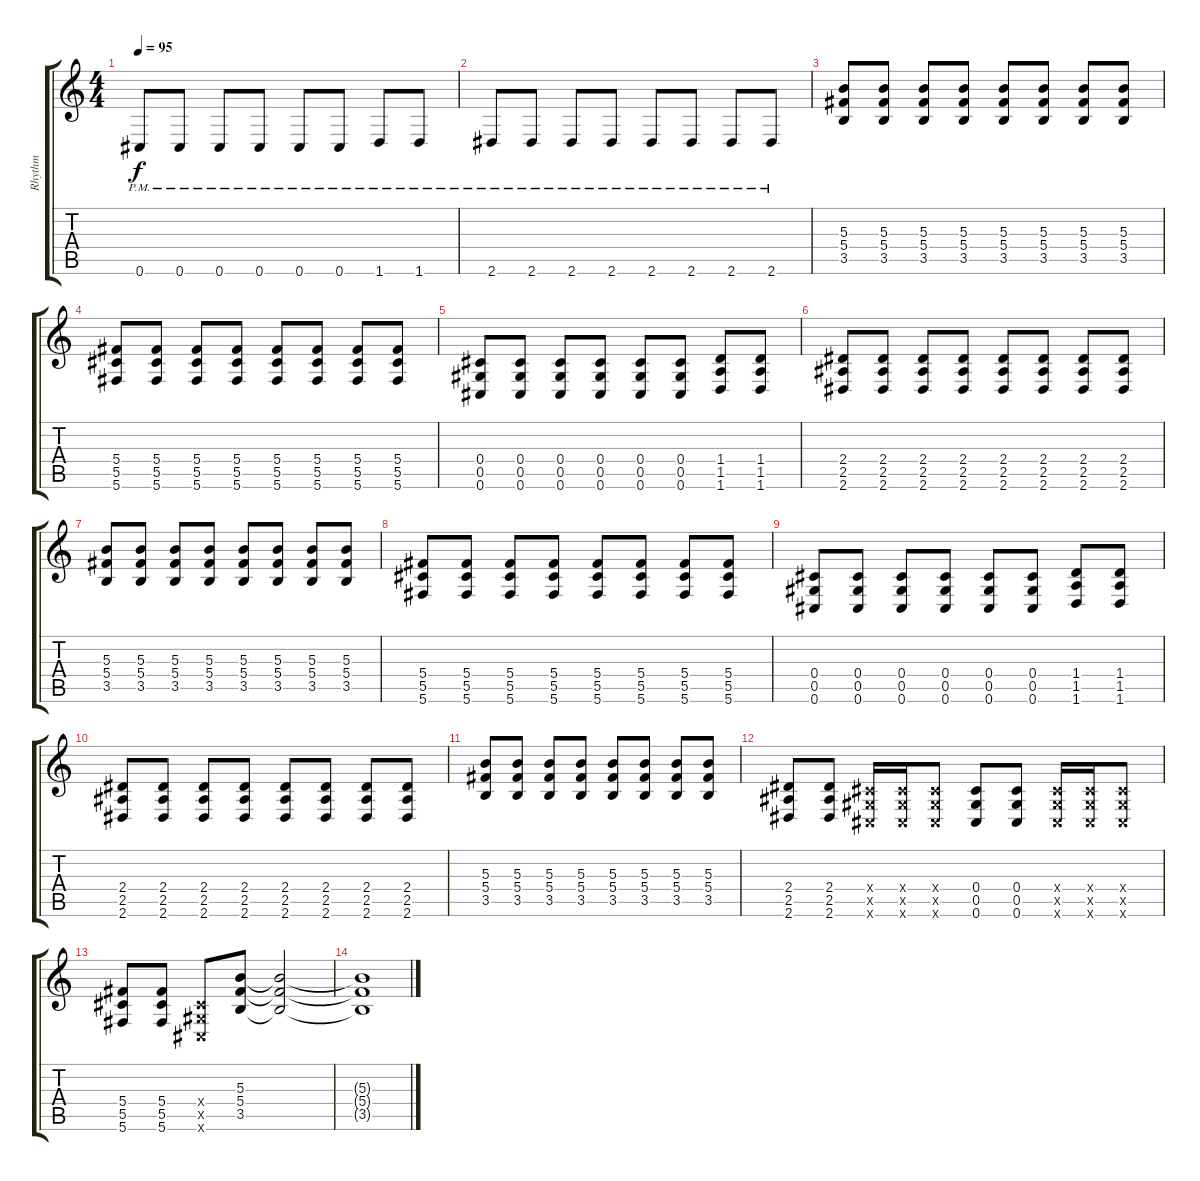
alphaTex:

\track ("Rhythm" "Rhythm") {instrument distortionguitar}
\staff {score tabs}
\tuning (Eb4 Bb3 Gb3 Db3 Ab2 Db2) {hide}
\ts (4 4)
\tempo 95
\clef g2
\ks c
0.6{pm}.8{dy f} 0.6{pm}.8 0.6{pm}.8 0.6{pm}.8 0.6{pm}.8 0.6{pm}.8 1.6{pm}.8 1.6{pm}.8 |
2.6{pm}.8 2.6{pm}.8 2.6{pm}.8 2.6{pm}.8 2.6{pm}.8 2.6{pm}.8 2.6{pm}.8 2.6{pm}.8 |
(5.3 5.4 3.5).8 (5.3 5.4 3.5).8 (5.3 5.4 3.5).8 (5.3 5.4 3.5).8 (5.3 5.4 3.5).8 (5.3 5.4 3.5).8 (5.3 5.4 3.5).8 (5.3 5.4 3.5).8 |
(5.4 5.5 5.6).8 (5.4 5.5 5.6).8 (5.4 5.5 5.6).8 (5.4 5.5 5.6).8 (5.4 5.5 5.6).8 (5.4 5.5 5.6).8 (5.4 5.5 5.6).8 (5.4 5.5 5.6).8 |
(0.4 0.5 0.6).8 (0.4 0.5 0.6).8 (0.4 0.5 0.6).8 (0.4 0.5 0.6).8 (0.4 0.5 0.6).8 (0.4 0.5 0.6).8 (1.4 1.5 1.6).8 (1.4 1.5 1.6).8 |
(2.4 2.5 2.6).8 (2.4 2.5 2.6).8 (2.4 2.5 2.6).8 (2.4 2.5 2.6).8 (2.4 2.5 2.6).8 (2.4 2.5 2.6).8 (2.4 2.5 2.6).8 (2.4 2.5 2.6).8 |
(5.3 5.4 3.5).8 (5.3 5.4 3.5).8 (5.3 5.4 3.5).8 (5.3 5.4 3.5).8 (5.3 5.4 3.5).8 (5.3 5.4 3.5).8 (5.3 5.4 3.5).8 (5.3 5.4 3.5).8 |
(5.4 5.5 5.6).8 (5.4 5.5 5.6).8 (5.4 5.5 5.6).8 (5.4 5.5 5.6).8 (5.4 5.5 5.6).8 (5.4 5.5 5.6).8 (5.4 5.5 5.6).8 (5.4 5.5 5.6).8 |
(0.4 0.5 0.6).8 (0.4 0.5 0.6).8 (0.4 0.5 0.6).8 (0.4 0.5 0.6).8 (0.4 0.5 0.6).8 (0.4 0.5 0.6).8 (1.4 1.5 1.6).8 (1.4 1.5 1.6).8 |
(2.4 2.5 2.6).8 (2.4 2.5 2.6).8 (2.4 2.5 2.6).8 (2.4 2.5 2.6).8 (2.4 2.5 2.6).8 (2.4 2.5 2.6).8 (2.4 2.5 2.6).8 (2.4 2.5 2.6).8 |
(5.3 5.4 3.5).8 (5.3 5.4 3.5).8 (5.3 5.4 3.5).8 (5.3 5.4 3.5).8 (5.3 5.4 3.5).8 (5.3 5.4 3.5).8 (5.3 5.4 3.5).8 (5.3 5.4 3.5).8 |
(2.4 2.5 2.6).8{balance 16} (2.4 2.5 2.6).8 (0.4{x} 0.5{x} 0.6{x}).16 (0.4{x} 0.5{x} 0.6{x}).16 (0.4{x} 0.5{x} 0.6{x}).8 (0.4 0.5 0.6).8 (0.4 0.5 0.6).8 (0.4{x} 0.5{x} 0.6{x}).16 (0.4{x} 0.5{x} 0.6{x}).16 (0.4{x} 0.5{x} 0.6{x}).8 |
(5.4 5.5 5.6).8 (5.4 5.5 5.6).8 (0.4{x} 0.5{x} 0.6{x}).8 (5.3 5.4 3.5).8 (5.3{t} 5.4{t} 3.5{t}).2 |
(5.3{t} 5.4{t} 3.5{t}).1
